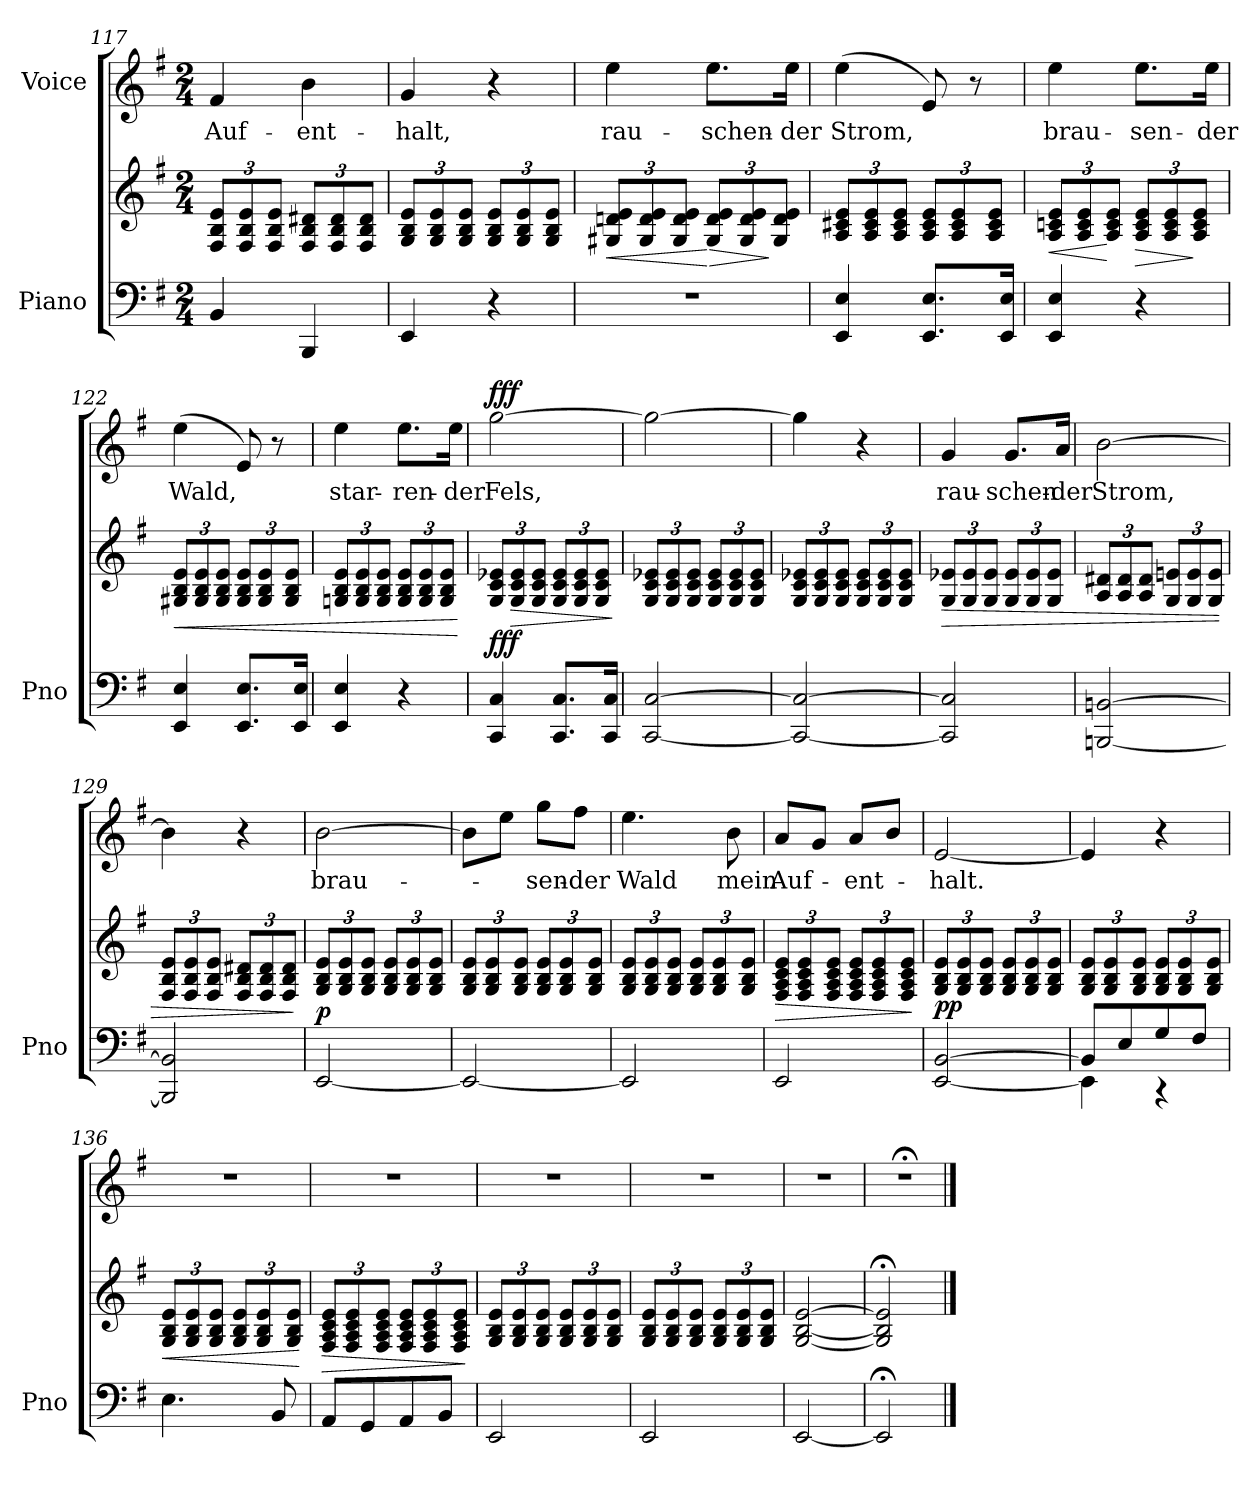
**kern	**kern	**dynam	**kern	**text	**dynam
*part2	*part2	*part2	*part1	*part1	*part1
*staff3	*staff2	*staff2/3	*staff1	*staff1	*staff1
*I"Piano	*	*	*I"Voice	*	*
*I'Pno	*	*	*	*	*
!!LO:LB:g=z
*clefF4	*clefG2	*	*clefG2	*	*
*k[f#]	*k[f#]	*	*k[f#]	*	*
*M2/4	*M2/4	*	*M2/4	*	*
*	*Xbrackettup	*	*	*	*
=117	=117	=117	=117	=117	=117
!	!	!	!	!LO:LY:b	!
4BB/	12F#/ 12B/ 12e/L	.	4f#/	Auf-	.
.	12F#/ 12B/ 12e/	.	.	.	.
.	12F#/ 12B/ 12e/J	.	.	.	.
!	!	!	!	!LO:LY:b	!
4BBB/	12F#/ 12B/ 12d#X/L	.	4b\	-ent-	.
.	12F#/ 12B/ 12d#/	.	.	.	.
.	12F#/ 12B/ 12d#/J	.	.	.	.
=118	=118	=118	=118	=118	=118
!	!	!	!	!LO:LY:b	!
4EE/	12G/ 12B/ 12e/L	.	4g/	-halt,	.
.	12G/ 12B/ 12e/	.	.	.	.
.	12G/ 12B/ 12e/J	.	.	.	.
4r	12G/ 12B/ 12e/L	.	4r	.	.
.	12G/ 12B/ 12e/	.	.	.	.
.	12G/ 12B/ 12e/J	.	.	.	.
=119	=119	=119	=119	=119	=119
!	!	!LO:HP:b	!	!LO:LY:b	!
2r	12G#X/ 12dn/ 12e/L	<	4ee\	rau-	.
.	12G#/ 12d/ 12e/	.	.	.	.
.	12G#/ 12d/ 12e/J	.	.	.	.
!	!	!LO:HP:n=1:b	!	!LO:LY:b	!
.	12G#/ 12d/ 12e/L	[ >	8.ee\L	-schen-	.
.	12G#/ 12d/ 12e/	.	.	.	.
.	12G#/ 12d/ 12e/J	]	.	.	.
!	!	!	!	!LO:LY:b	!
.	.	.	16ee\Jk	-der	.
=120	=120	=120	=120	=120	=120
!	!	!	!	!LO:LY:b	!
4EE/ 4E/	12A/ 12c#X/ 12e/L	.	(>4ee\	Strom,	.
.	12A/ 12c#/ 12e/	.	.	.	.
.	12A/ 12c#/ 12e/J	.	.	.	.
8.EE/ 8.E/L	12A/ 12c#/ 12e/L	.	8e/)	.	.
.	12A/ 12c#/ 12e/	.	.	.	.
.	.	.	8r	.	.
.	12A/ 12c#/ 12e/J	.	.	.	.
16EE/ 16E/Jk	.	.	.	.	.
=121	=121	=121	=121	=121	=121
!	!	!LO:HP:b	!	!LO:LY:b	!
4EE/ 4E/	12A/ 12cn/ 12e/L	<	4ee\	brau-	.
.	12A/ 12c/ 12e/	.	.	.	.
.	12A/ 12c/ 12e/J	[	.	.	.
!	!	!LO:HP:b	!	!LO:LY:b	!
4r	12A/ 12c/ 12e/L	>	8.ee\L	-sen-	.
.	12A/ 12c/ 12e/	.	.	.	.
.	12A/ 12c/ 12e/J	]	.	.	.
!	!	!	!	!LO:LY:b	!
.	.	.	16ee\Jk	-der	.
=122	=122	=122	=122	=122	=122
!	!	!LO:HP:b	!	!LO:LY:b	!
4EE/ 4E/	12G#X/ 12B/ 12e/L	<	(>4ee\	Wald,	.
.	12G#/ 12B/ 12e/	.	.	.	.
.	12G#/ 12B/ 12e/J	.	.	.	.
8.EE/ 8.E/L	12G#/ 12B/ 12e/L	.	8e/)	.	.
.	12G#/ 12B/ 12e/	.	.	.	.
.	.	.	8r	.	.
.	12G#/ 12B/ 12e/J	.	.	.	.
16EE/ 16E/Jk	.	.	.	.	.
!!LO:LB:g=z
=123	=123	=123	=123	=123	=123
!	!	!	!	!LO:LY:b	!
4EE/ 4E/	12Gn/ 12B/ 12e/L	.	4ee\	star-	.
.	12G/ 12B/ 12e/	.	.	.	.
.	12G/ 12B/ 12e/J	.	.	.	.
!	!	!	!	!LO:LY:b	!
4r	12G/ 12B/ 12e/L	.	8.ee\L	-ren-	.
.	12G/ 12B/ 12e/	.	.	.	.
.	12G/ 12B/ 12e/J	.	.	.	.
!	!	!	!	!LO:LY:b	!
.	.	.	16ee\Jk	-der	.
.	.	[	.	.	.
=124	=124	=124	=124	=124	=124
!	!	!LO:DY:a=2	!	!LO:LY:b	!LO:DY:a
4CC/ 4C/	12G/ 12c/ 12e-X/L	fff	[2gg\	Fels,	fff
!	!	!LO:HP:b	!	!	!
.	12G/ 12c/ 12e-/	>	.	.	.
.	12G/ 12c/ 12e-/J	.	.	.	.
8.CC/ 8.C/L	12G/ 12c/ 12e-/L	.	.	.	.
.	12G/ 12c/ 12e-/	.	.	.	.
.	12G/ 12c/ 12e-/J	.	.	.	.
16CC/ 16C/Jk	.	.	.	.	.
.	.	]	.	.	.
=125	=125	=125	=125	=125	=125
[2CC/ [2C/	12G/ 12c/ 12e-X/L	.	2gg\_	.	.
.	12G/ 12c/ 12e-/	.	.	.	.
.	12G/ 12c/ 12e-/J	.	.	.	.
.	12G/ 12c/ 12e-/L	.	.	.	.
.	12G/ 12c/ 12e-/	.	.	.	.
.	12G/ 12c/ 12e-/J	.	.	.	.
=126	=126	=126	=126	=126	=126
2CC/_ 2C/_	12G/ 12c/ 12e-X/L	.	4gg\]	.	.
.	12G/ 12c/ 12e-/	.	.	.	.
.	12G/ 12c/ 12e-/J	.	.	.	.
.	12G/ 12c/ 12e-/L	.	4r	.	.
.	12G/ 12c/ 12e-/	.	.	.	.
.	12G/ 12c/ 12e-/J	.	.	.	.
=127	=127	=127	=127	=127	=127
!	!	!LO:HP:b	!	!LO:LY:b	!
2CC/] 2C/]	12G/ 12e-X/L	>	4g/	rau-	.
.	12G/ 12e-/	.	.	.	.
.	12G/ 12e-/J	.	.	.	.
!	!	!	!	!LO:LY:b	!
.	12G/ 12e-/L	.	8.g/L	-schen-	.
.	12G/ 12e-/	.	.	.	.
.	12G/ 12e-/J	.	.	.	.
!	!	!	!	!LO:LY:b	!
.	.	.	16a/Jk	-der	.
=128	=128	=128	=128	=128	=128
!	!	!	!	!LO:LY:b	!
[2BBBn/ [2BBn/	12A/ 12d#X/L	.	[2b\	Strom,	.
.	12A/ 12d#/	.	.	.	.
.	12A/ 12d#/J	.	.	.	.
.	12G/ 12en/L	.	.	.	.
.	12G/ 12e/	.	.	.	.
.	12G/ 12e/J	.	.	.	.
!!LO:PB:g=z
=129	=129	=129	=129	=129	=129
2BBBn/] 2BBn/]	12F#/ 12B/ 12e/L	.	4b\]	.	.
.	12F#/ 12B/ 12e/	.	.	.	.
.	12F#/ 12B/ 12e/J	.	.	.	.
.	12F#/ 12B/ 12d#X/L	.	4r	.	.
.	12F#/ 12B/ 12d#/	.	.	.	.
.	12F#/ 12B/ 12d#/J	.	.	.	.
.	.	]	.	.	.
=130	=130	=130	=130	=130	=130
!	!	!LO:DY:a=2	!	!LO:LY:b	!
[2EE/	12G/ 12B/ 12e/L	p	[2b\	brau-	.
.	12G/ 12B/ 12e/	.	.	.	.
.	12G/ 12B/ 12e/J	.	.	.	.
.	12G/ 12B/ 12e/L	.	.	.	.
.	12G/ 12B/ 12e/	.	.	.	.
.	12G/ 12B/ 12e/J	.	.	.	.
=131	=131	=131	=131	=131	=131
2EE/_	12G/ 12B/ 12e/L	.	8b\L]	.	.
.	12G/ 12B/ 12e/	.	.	.	.
.	.	.	8ee\J	.	.
.	12G/ 12B/ 12e/J	.	.	.	.
!	!	!	!	!LO:LY:b	!
.	12G/ 12B/ 12e/L	.	8gg\L	-sen-	.
.	12G/ 12B/ 12e/	.	.	.	.
!	!	!	!	!LO:LY:b	!
.	.	.	8ff#\J	-der	.
.	12G/ 12B/ 12e/J	.	.	.	.
=132	=132	=132	=132	=132	=132
!	!	!	!	!LO:LY:b	!
2EE/]	12G/ 12B/ 12e/L	.	4.ee\	Wald	.
.	12G/ 12B/ 12e/	.	.	.	.
.	12G/ 12B/ 12e/J	.	.	.	.
.	12G/ 12B/ 12e/L	.	.	.	.
.	12G/ 12B/ 12e/	.	.	.	.
!	!	!	!	!LO:LY:b	!
.	.	.	8b\	mein	.
.	12G/ 12B/ 12e/J	.	.	.	.
=133	=133	=133	=133	=133	=133
!	!	!LO:HP:b	!	!LO:LY:b	!
2EE/	12F#/ 12A/ 12c/ 12e/L	>	8a/L	Auf-	.
.	12F#/ 12A/ 12c/ 12e/	.	.	.	.
.	.	.	8g/J	.	.
.	12F#/ 12A/ 12c/ 12e/J	.	.	.	.
!	!	!	!	!LO:LY:b	!
.	12F#/ 12A/ 12c/ 12e/L	.	8a/L	-ent-	.
.	12F#/ 12A/ 12c/ 12e/	.	.	.	.
.	.	.	8b/J	.	.
.	12F#/ 12A/ 12c/ 12e/J	.	.	.	.
.	.	]	.	.	.
=134	=134	=134	=134	=134	=134
!	!	!LO:DY:a=2	!	!LO:LY:b	!
[2EE/ [2BB/	12G/ 12B/ 12e/L	pp	[2e/	-halt.	.
.	12G/ 12B/ 12e/	.	.	.	.
.	12G/ 12B/ 12e/J	.	.	.	.
.	12G/ 12B/ 12e/L	.	.	.	.
.	12G/ 12B/ 12e/	.	.	.	.
.	12G/ 12B/ 12e/J	.	.	.	.
!!LO:LB:g=z
=135	=135	=135	=135	=135	=135
*^	*	*	*	*	*
8BB/L]	4EE\]	12G/ 12B/ 12e/L	.	4e/]	.	.
.	.	12G/ 12B/ 12e/	.	.	.	.
8E/	.	.	.	.	.	.
.	.	12G/ 12B/ 12e/J	.	.	.	.
8G/	4r	12G/ 12B/ 12e/L	.	4r	.	.
.	.	12G/ 12B/ 12e/	.	.	.	.
8F#/J	.	.	.	.	.	.
.	.	12G/ 12B/ 12e/J	.	.	.	.
*v	*v	*	*	*	*	*
=136	=136	=136	=136	=136	=136
!	!	!LO:HP:b	!	!	!
4.E\	12G/ 12B/ 12e/L	<	2r	.	.
.	12G/ 12B/ 12e/	.	.	.	.
.	12G/ 12B/ 12e/J	.	.	.	.
.	12G/ 12B/ 12e/L	.	.	.	.
.	12G/ 12B/ 12e/	.	.	.	.
8BB/	.	.	.	.	.
.	12G/ 12B/ 12e/J	.	.	.	.
.	.	[	.	.	.
=137	=137	=137	=137	=137	=137
!	!	!LO:HP:b	!	!	!
8AA/L	12F#/ 12A/ 12c/ 12e/L	>	2r	.	.
.	12F#/ 12A/ 12c/ 12e/	.	.	.	.
8GG/	.	.	.	.	.
.	12F#/ 12A/ 12c/ 12e/J	.	.	.	.
8AA/	12F#/ 12A/ 12c/ 12e/L	.	.	.	.
.	12F#/ 12A/ 12c/ 12e/	.	.	.	.
8BB/J	.	.	.	.	.
.	12F#/ 12A/ 12c/ 12e/J	.	.	.	.
.	.	]	.	.	.
=138	=138	=138	=138	=138	=138
2EE/	12G/ 12B/ 12e/L	.	2r	.	.
.	12G/ 12B/ 12e/	.	.	.	.
.	12G/ 12B/ 12e/J	.	.	.	.
.	12G/ 12B/ 12e/L	.	.	.	.
.	12G/ 12B/ 12e/	.	.	.	.
.	12G/ 12B/ 12e/J	.	.	.	.
=139	=139	=139	=139	=139	=139
2EE/	12G/ 12B/ 12e/L	.	2r	.	.
.	12G/ 12B/ 12e/	.	.	.	.
.	12G/ 12B/ 12e/J	.	.	.	.
.	12G/ 12B/ 12e/L	.	.	.	.
.	12G/ 12B/ 12e/	.	.	.	.
.	12G/ 12B/ 12e/J	.	.	.	.
=140	=140	=140	=140	=140	=140
[2EE/	[2G/ [2B/ [2e/	.	2r	.	.
=141	=141	=141	=141	=141	=141
2EE;/]	2G/];< 2B/];< 2e/];<	.	2r;<	.	.
==	==	==	==	==	==
*-	*-	*-	*-	*-	*-
